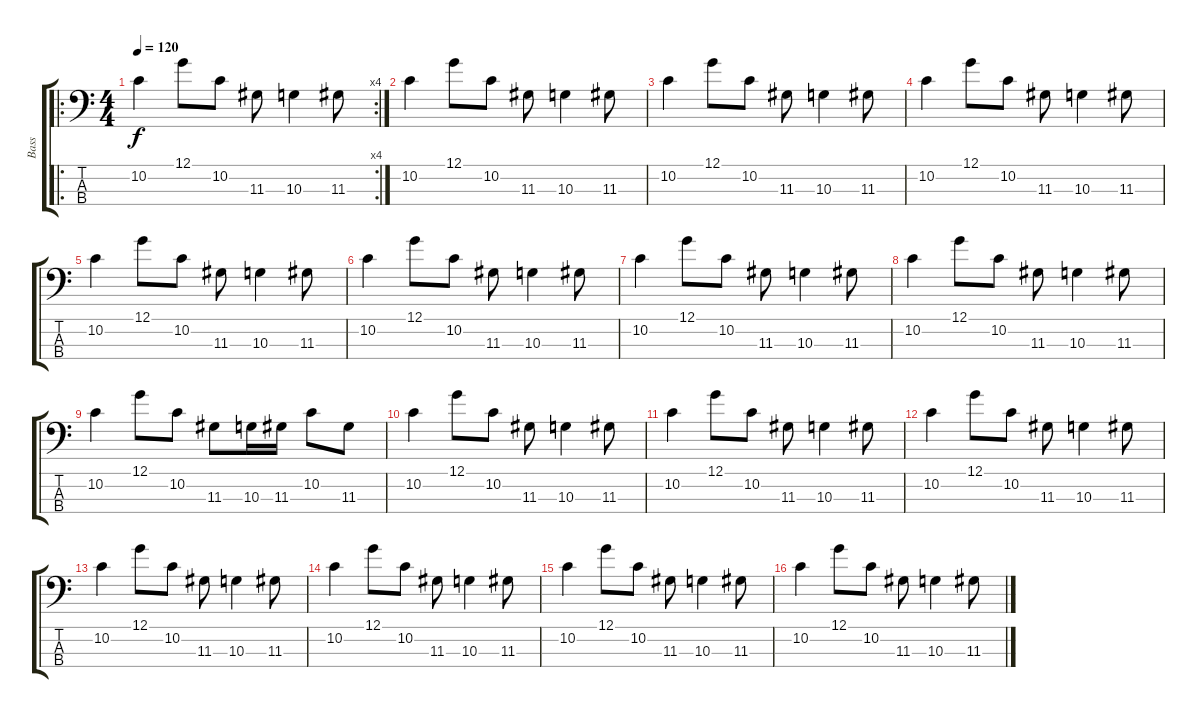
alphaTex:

\track ("Bass" "Bass") {instrument electricbassfinger}
\staff {score tabs}
\tuning (G2 D2 A1 E1) {hide}
\ro
\rc 4
\ts (4 4)
\tempo 120
\clef f4
\ks c
10.2.4{dy f instrument electricbassfinger} 12.1.8 10.2.8 11.3.8 10.3.4 11.3.8 |
10.2.4 12.1.8 10.2.8 11.3.8 10.3.4 11.3.8 |
10.2.4 12.1.8 10.2.8 11.3.8 10.3.4 11.3.8 |
10.2.4 12.1.8 10.2.8 11.3.8 10.3.4 11.3.8 |
10.2.4 12.1.8 10.2.8 11.3.8 10.3.4 11.3.8 |
10.2.4 12.1.8 10.2.8 11.3.8 10.3.4 11.3.8 |
10.2.4 12.1.8 10.2.8 11.3.8 10.3.4 11.3.8 |
10.2.4 12.1.8 10.2.8 11.3.8 10.3.4 11.3.8 |
10.2.4 12.1.8 10.2.8 11.3.8 10.3.16 11.3.16 10.2.8 11.3.8 |
10.2.4 12.1.8 10.2.8 11.3.8 10.3.4 11.3.8 |
10.2.4 12.1.8 10.2.8 11.3.8 10.3.4 11.3.8 |
10.2.4 12.1.8 10.2.8 11.3.8 10.3.4 11.3.8 |
10.2.4 12.1.8 10.2.8 11.3.8 10.3.4 11.3.8 |
10.2.4 12.1.8 10.2.8 11.3.8 10.3.4 11.3.8 |
10.2.4 12.1.8 10.2.8 11.3.8 10.3.4 11.3.8 |
10.2.4 12.1.8 10.2.8 11.3.8 10.3.4 11.3.8
